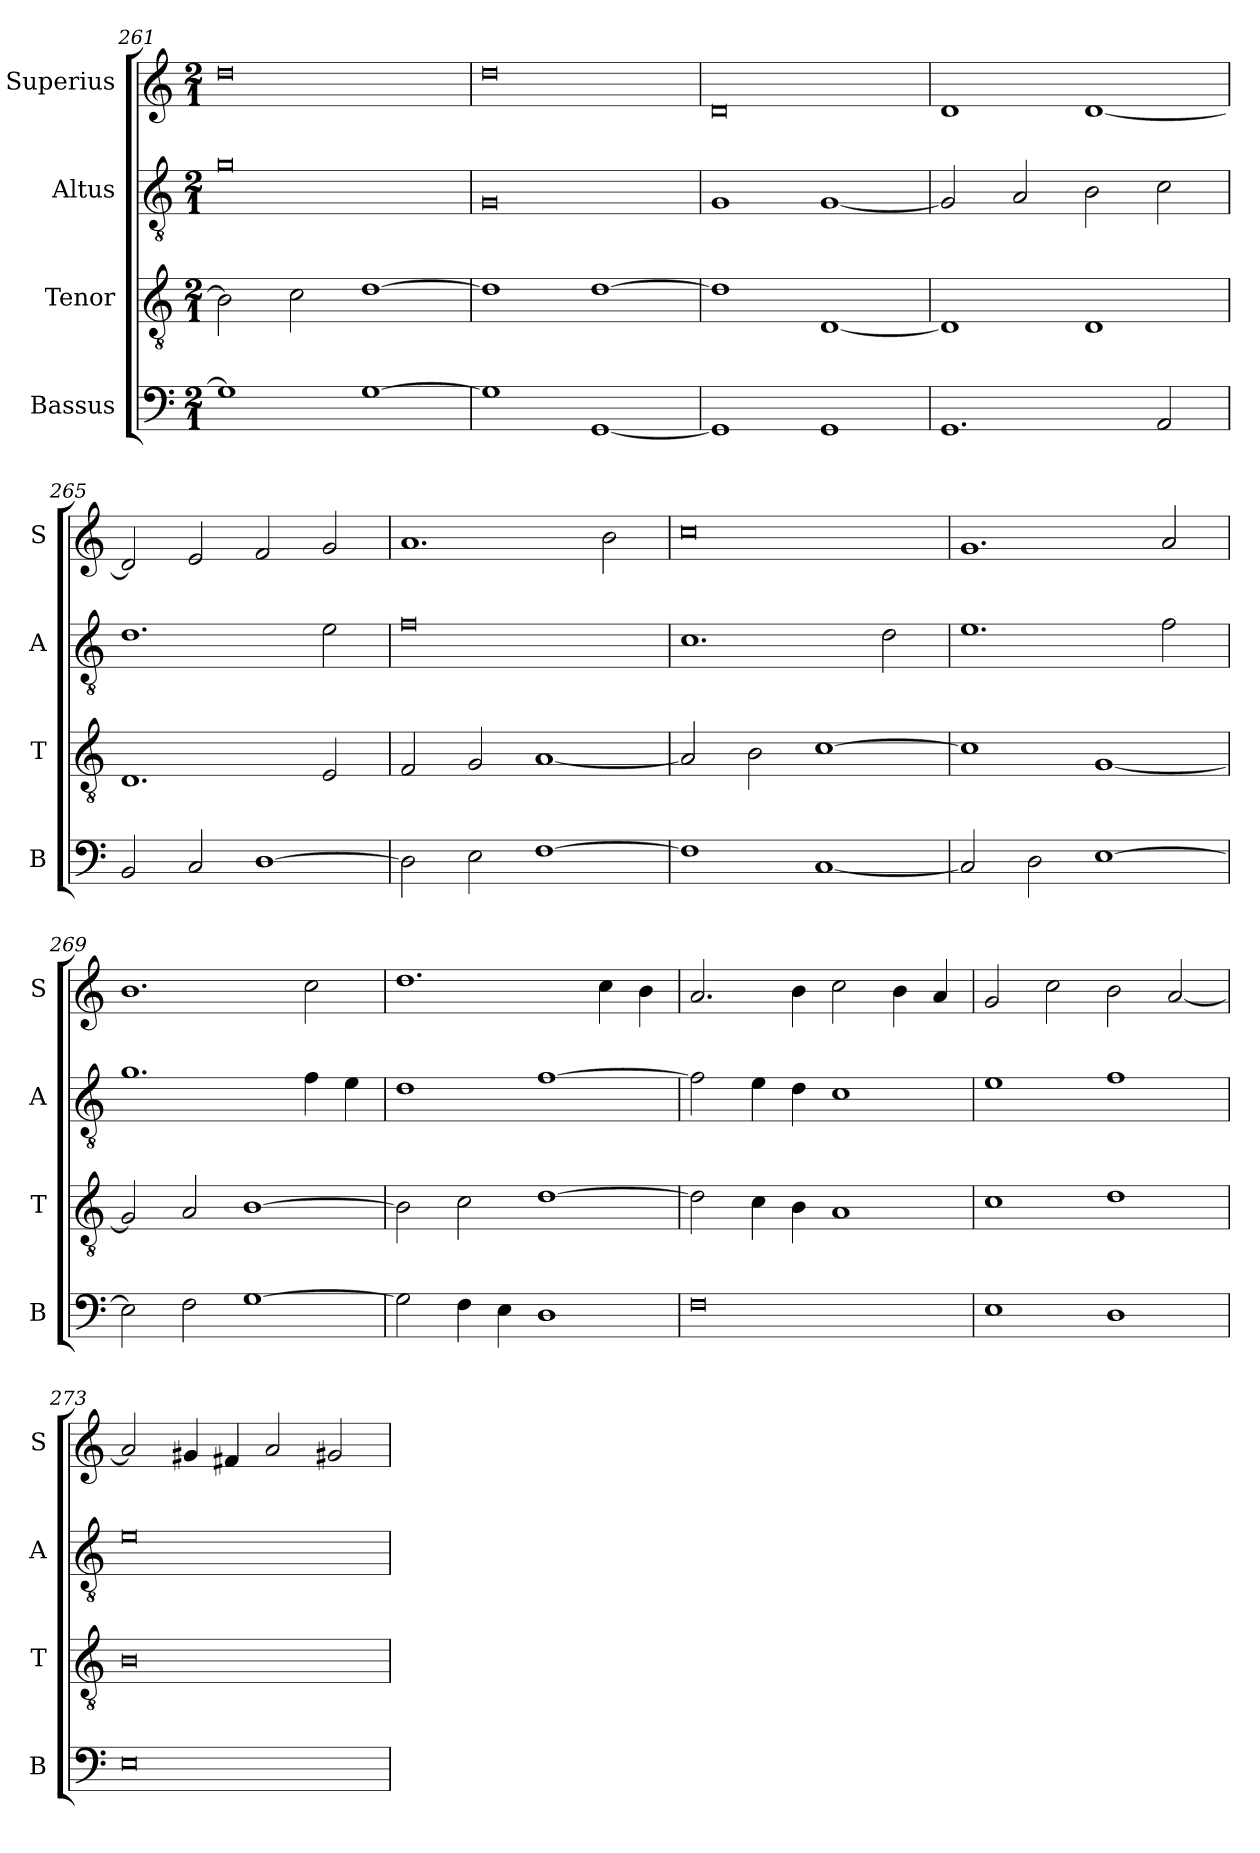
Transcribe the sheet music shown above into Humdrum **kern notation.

**kern	**kern	**kern	**kern
*part4	*part3	*part2	*part1
*staff4	*staff3	*staff2	*staff1
*I"Bassus	*I"Tenor	*I"Altus	*I"Superius
*I'B	*I'T	*I'A	*I'S
*clefF4	*clefGv2	*clefGv2	*clefG2
*k[]	*k[]	*k[]	*k[]
*M2/1	*M2/1	*M2/1	*M2/1
=261	=261	=261	=261
1G]	2B]	0g	0dd
.	2c	.	.
[1G	[1d	.	.
=262	=262	=262	=262
1G]	1d]	0G	0dd
[1GG	[1d	.	.
=263	=263	=263	=263
1GG]	1d]	1G	0d
1GG	[1D	[1G	.
=264	=264	=264	=264
1.GG	1D]	2G]	1d
.	.	2A	.
.	1D	2B	[1d
2AA	.	2c	.
=265	=265	=265	=265
2BB	1.D	1.d	2d]
2C	.	.	2e
[1D	.	.	2f
.	2E	2e	2g
=266	=266	=266	=266
2D]	2F	0f	1.a
2E	2G	.	.
[1F	[1A	.	.
.	.	.	2b
=267	=267	=267	=267
1F]	2A]	1.c	0cc
.	2B	.	.
[1C	[1c	.	.
.	.	2d	.
=268	=268	=268	=268
2C]	1c]	1.e	1.g
2D	.	.	.
[1E	[1G	.	.
.	.	2f	2a
=269	=269	=269	=269
2E]	2G]	1.g	1.b
2F	2A	.	.
[1G	[1B	.	.
.	.	4f	2cc
.	.	4e	.
=270	=270	=270	=270
2G]	2B]	1d	1.dd
4F	2c	.	.
4E	.	.	.
1D	[1d	[1f	.
.	.	.	4cc
.	.	.	4b
=271	=271	=271	=271
0F	2d]	2f]	2.a
.	4c	4e	.
.	4B	4d	4b
.	1A	1c	2cc
.	.	.	4b
.	.	.	4a
=272	=272	=272	=272
1E	1c	1e	2g
.	.	.	2cc
1D	1d	1f	2b
.	.	.	[2a
=273	=273	=273	=273
0E	0B	0e	2a]
.	.	.	4g#X
.	.	.	4f#X
.	.	.	2a
.	.	.	2g#X
=	=	=	=
*-	*-	*-	*-
